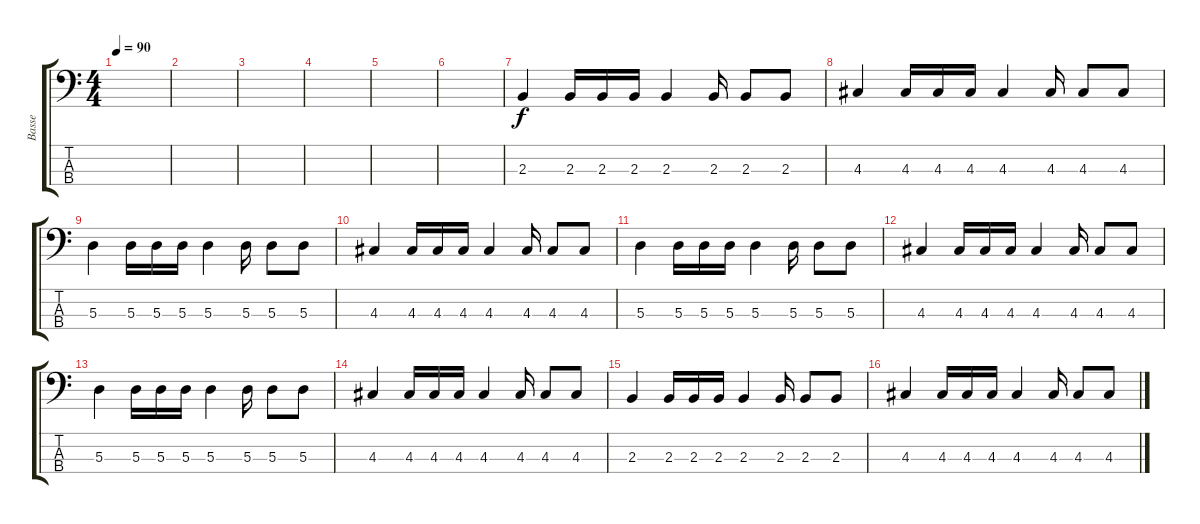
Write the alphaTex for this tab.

\track ("Basse" "Basse") {instrument electricbasspick}
\staff {score tabs}
\tuning (G2 D2 A1 E1) {hide}
\ts (4 4)
\tempo 90
\clef f4
\ks c
|
|
|
|
|
|
2.3.4 2.3.16 2.3.16 2.3.16 2.3.4 2.3.16 2.3.8 2.3.8 |
4.3.4 4.3.16 4.3.16 4.3.16 4.3.4 4.3.16 4.3.8 4.3.8 |
5.3.4 5.3.16 5.3.16 5.3.16 5.3.4 5.3.16 5.3.8 5.3.8 |
4.3.4 4.3.16 4.3.16 4.3.16 4.3.4 4.3.16 4.3.8 4.3.8 |
5.3.4 5.3.16 5.3.16 5.3.16 5.3.4 5.3.16 5.3.8 5.3.8 |
4.3.4 4.3.16 4.3.16 4.3.16 4.3.4 4.3.16 4.3.8 4.3.8 |
5.3.4 5.3.16 5.3.16 5.3.16 5.3.4 5.3.16 5.3.8 5.3.8 |
4.3.4 4.3.16 4.3.16 4.3.16 4.3.4 4.3.16 4.3.8 4.3.8 |
2.3.4 2.3.16 2.3.16 2.3.16 2.3.4 2.3.16 2.3.8 2.3.8 |
4.3.4 4.3.16 4.3.16 4.3.16 4.3.4 4.3.16 4.3.8 4.3.8
